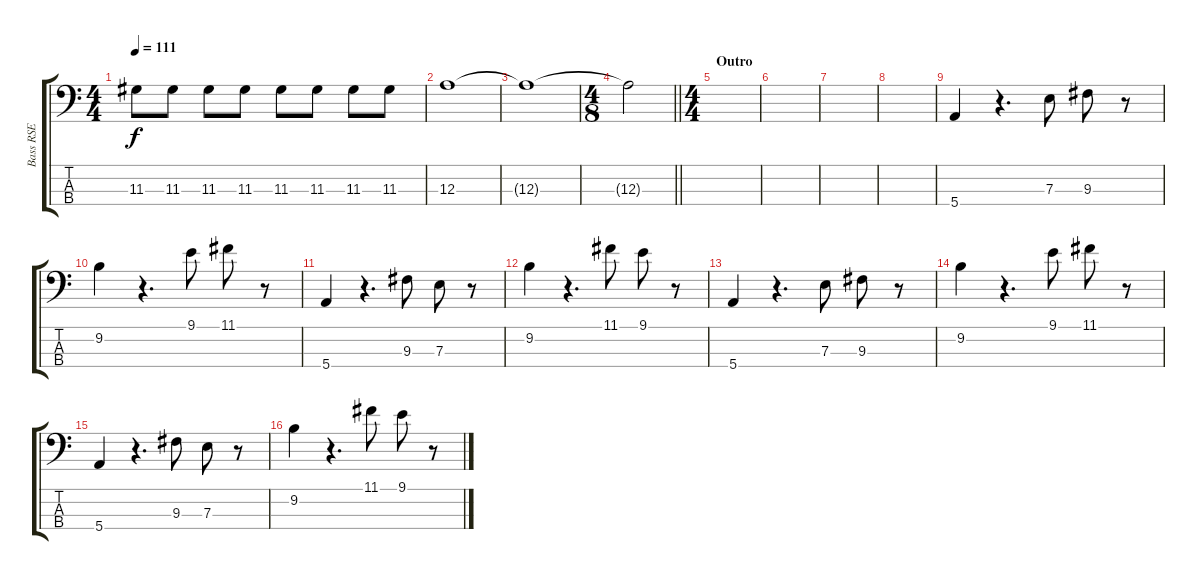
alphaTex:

\track ("Bass RSE" "Bass RSE") {instrument electricbasspick}
\staff {score tabs}
\tuning (G2 D2 A1 E1) {hide}
\ts (4 4)
\tempo 111
\clef f4
\ks c
11.3.8{dy f} 11.3.8 11.3.8 11.3.8 11.3.8 11.3.8 11.3.8 11.3.8 |
12.3.1 |
12.3{t}.1 |
\ts (4 8)
\barLineRight lightlight
12.3{t}.2 |
\ts (4 4)
\section ("" "Outro")
|
|
|
|
5.4.4 r.4{d} 7.3.8 9.3.8 r.8 |
9.2.4 r.4{d} 9.1.8 11.1.8 r.8 |
5.4.4 r.4{d} 9.3.8 7.3.8 r.8 |
9.2.4 r.4{d} 11.1.8 9.1.8 r.8 |
5.4.4 r.4{d} 7.3.8 9.3.8 r.8 |
9.2.4 r.4{d} 9.1.8 11.1.8 r.8 |
5.4.4 r.4{d} 9.3.8 7.3.8 r.8 |
9.2.4 r.4{d} 11.1.8 9.1.8 r.8
